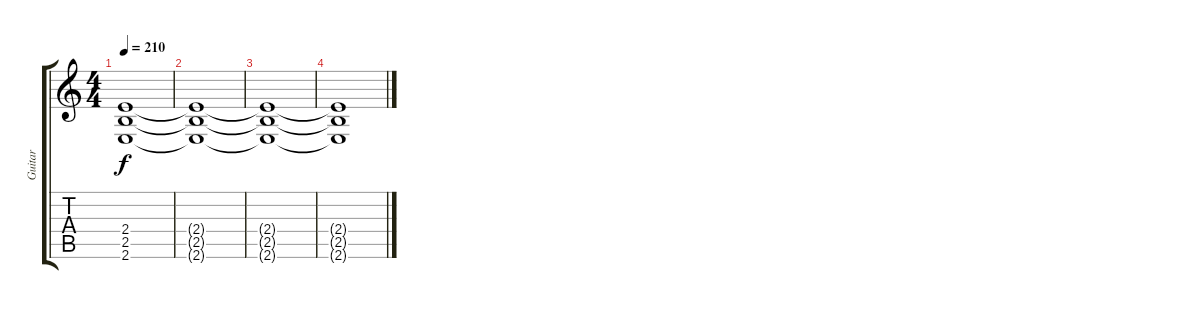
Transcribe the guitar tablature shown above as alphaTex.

\track ("Guitar" "Guitar") {instrument distortionguitar}
\staff {score tabs}
\tuning (E4 B3 G3 D3 A2 D2) {hide}
\ts (4 4)
\tempo 210
\clef g2
\ks c
(2.4 2.5 2.6).1{dy f} |
(2.4{t} 2.5{t} 2.6{t}).1 |
(2.4{t} 2.5{t} 2.6{t}).1 |
(2.4{t} 2.5{t} 2.6{t}).1
